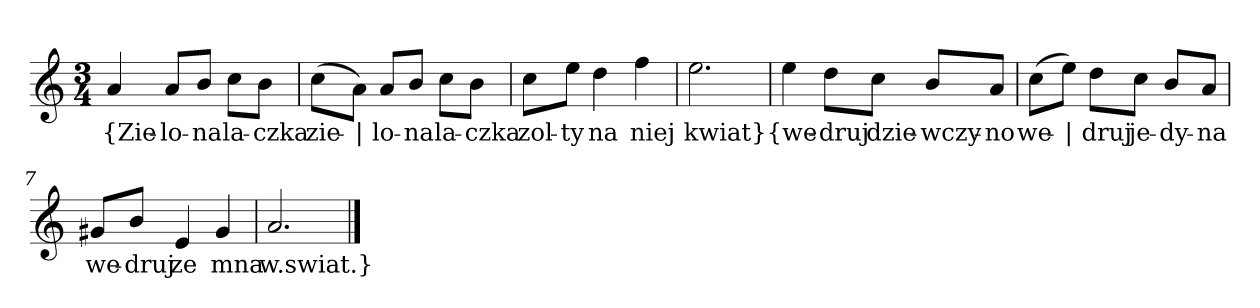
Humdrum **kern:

**kern	**text
*part1	*part1
*staff1	*staff1
*clefG2	*
*k[]	*
*a:	*
*M3/4	*
=	=
4a	{Zie-
8a/L	-lo-
8b/J	-na
8cc\L	la-
8b\J	-czka
=2	=2
(8cc\L	zie-
8a\J)	|
8a/L	-lo-
8b/J	-na
8cc\L	la-
8b\J	-czka
=3	=3
8cc\L	zol-
8ee\J	-ty
4dd	na
4ff	niej
=4	=4
2.ee	kwiat}
=5y	=5y
4ee	{we-
8dd\L	-druj
8cc\J	dzie-
8b/L	-wczy-
8a/J	-no
=6	=6
(8cc\L	we-
8ee\J)	|
8dd\L	-druj
8cc\J	je-
8b/L	-dy-
8a/J	-na
=7	=7
8g#X/L	we-
8b/J	-druj
4e	ze
4g#	mna
=8	=8
2.a	w.swiat.}
==	==
*-	*-
